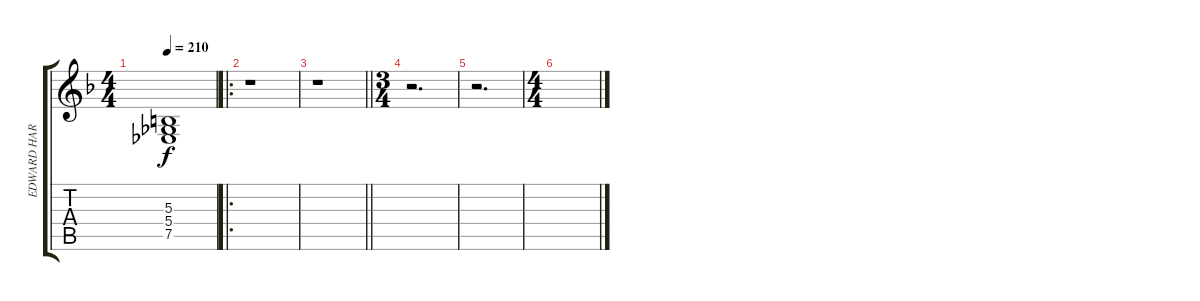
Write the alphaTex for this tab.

\track ("EDWARD HARRIS ROTH - KEYBOARDS" "EDWARD HAR") {instrument reedorgan}
\staff {score tabs}
\tuning (Eb4 Bb3 Gb3 Db3 Ab2 Eb2) {hide}
\ts (4 4)
\tempo 210
\clef g2
\ks f
(5.3{t} 5.4{t} 7.5{t}).1{dy f} |
\ro
r.1 |
\barLineRight lightlight
r.1 |
\ts (3 4)
r.2{d} |
r.2{d} |
\ts (4 4)
